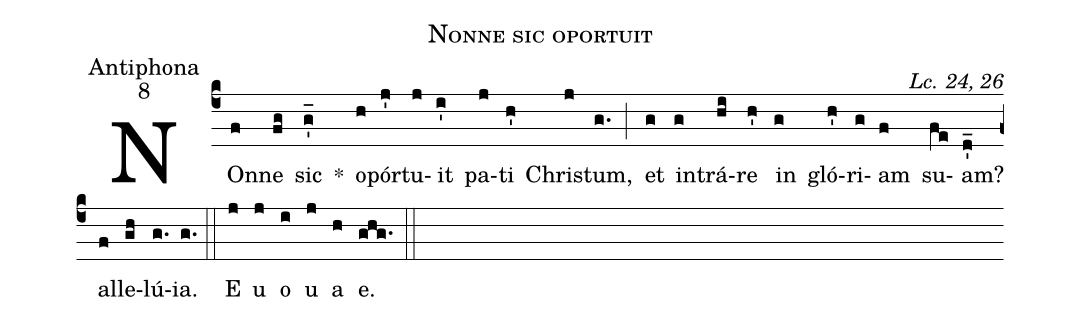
name:Nonne sic oportuit;
office-part:Antiphona;
mode:8;
commentary:Lc. 24, 26;
%%
(c4)
NOn(f)ne(fg) sic(g'_) *()
o(h)pór(j')tu(j)it(i') pa(j)ti(h') Chris(j)tum,(g.) (;)
et(g) in(g)trá(hi)re(h') in(g) gló(h')ri(g)am(f) su(fe)am?(d'_) al(f)le(gh)lú(g.)ia.(g.) (::)
E(j) u(j) o(i) u(j) a(h) e.(ghg.) (::)
